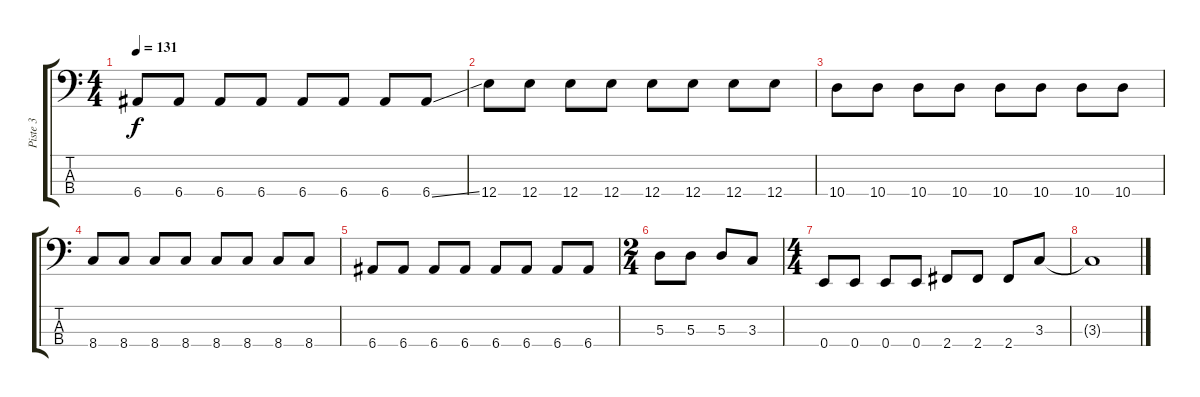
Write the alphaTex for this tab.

\track ("Piste 3" "Piste 3") {instrument electricbasspick}
\staff {score tabs}
\tuning (G2 D2 A1 E1) {hide}
\ts (4 4)
\tempo 131
\clef f4
\ks c
6.4.8{dy f} 6.4.8 6.4.8 6.4.8 6.4.8 6.4.8 6.4.8 6.4{ss}.8 |
12.4.8 12.4.8 12.4.8 12.4.8 12.4.8 12.4.8 12.4.8 12.4.8 |
10.4.8 10.4.8 10.4.8 10.4.8 10.4.8 10.4.8 10.4.8 10.4.8 |
8.4.8 8.4.8 8.4.8 8.4.8 8.4.8 8.4.8 8.4.8 8.4.8 |
6.4.8 6.4.8 6.4.8 6.4.8 6.4.8 6.4.8 6.4.8 6.4.8 |
\ts (2 4)
5.3.8 5.3.8 5.3.8 3.3.8 |
\ts (4 4)
0.4.8 0.4.8 0.4.8 0.4.8 2.4.8 2.4.8 2.4.8 3.3.8 |
3.3{t}.1
